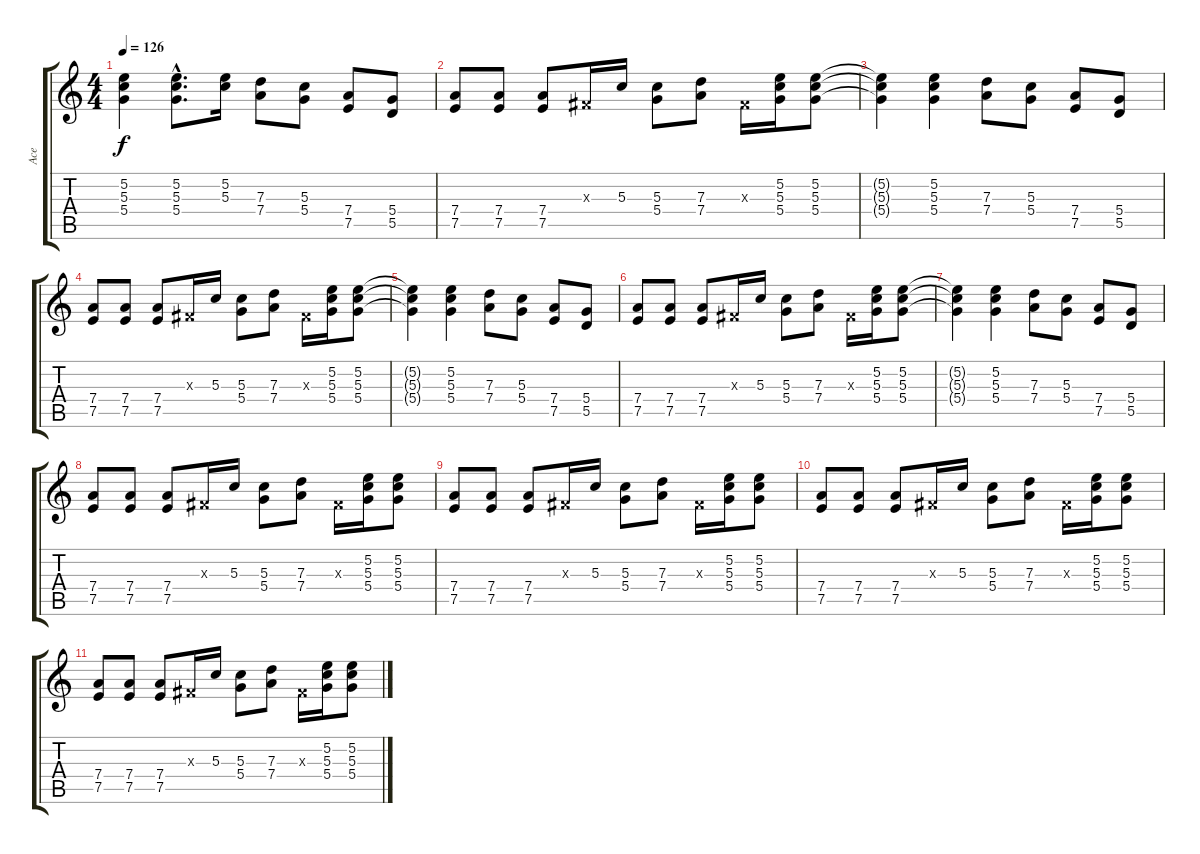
\track ("Ace" "Ace") {instrument overdrivenguitar}
\staff {score tabs}
\tuning (E4 B3 G3 D3 A2 E2) {hide}
\ts (4 4)
\tempo 126
\clef g2
\ks c
(5.2{t} 5.3{t} 5.4{t}).4{dy f} (5.2{hac} 5.3{hac} 5.4{hac}).8{d} (5.2 5.3).16 (7.3 7.4).8 (5.3 5.4).8 (7.4 7.5).8 (5.4 5.5).8 |
(7.4 7.5).8 (7.4 7.5).8 (7.4 7.5).8 -1.3{x}.16 5.3.16 (5.3 5.4).8 (7.3 7.4).8 -1.3{x}.16 (5.2 5.3 5.4).16 (5.2 5.3 5.4).8 |
(5.2{t} 5.3{t} 5.4{t}).4 (5.2 5.3 5.4).4 (7.3 7.4).8 (5.3 5.4).8 (7.4 7.5).8 (5.4 5.5).8 |
(7.4 7.5).8 (7.4 7.5).8 (7.4 7.5).8 -1.3{x}.16 5.3.16 (5.3 5.4).8 (7.3 7.4).8 -1.3{x}.16 (5.2 5.3 5.4).16 (5.2 5.3 5.4).8 |
(5.2{t} 5.3{t} 5.4{t}).4 (5.2 5.3 5.4).4 (7.3 7.4).8 (5.3 5.4).8 (7.4 7.5).8 (5.4 5.5).8 |
(7.4 7.5).8 (7.4 7.5).8 (7.4 7.5).8 -1.3{x}.16 5.3.16 (5.3 5.4).8 (7.3 7.4).8 -1.3{x}.16 (5.2 5.3 5.4).16 (5.2 5.3 5.4).8 |
(5.2{t} 5.3{t} 5.4{t}).4 (5.2 5.3 5.4).4 (7.3 7.4).8 (5.3 5.4).8 (7.4 7.5).8 (5.4 5.5).8 |
(7.4 7.5).8 (7.4 7.5).8 (7.4 7.5).8 -1.3{x}.16 5.3.16 (5.3 5.4).8 (7.3 7.4).8 -1.3{x}.16 (5.2 5.3 5.4).16 (5.2 5.3 5.4).8 |
(7.4 7.5).8 (7.4 7.5).8 (7.4 7.5).8 -1.3{x}.16 5.3.16 (5.3 5.4).8 (7.3 7.4).8 -1.3{x}.16 (5.2 5.3 5.4).16 (5.2 5.3 5.4).8 |
(7.4 7.5).8 (7.4 7.5).8 (7.4 7.5).8 -1.3{x}.16 5.3.16 (5.3 5.4).8 (7.3 7.4).8 -1.3{x}.16 (5.2 5.3 5.4).16 (5.2 5.3 5.4).8 |
(7.4 7.5).8 (7.4 7.5).8 (7.4 7.5).8 -1.3{x}.16 5.3.16 (5.3 5.4).8 (7.3 7.4).8 -1.3{x}.16 (5.2 5.3 5.4).16 (5.2 5.3 5.4).8
